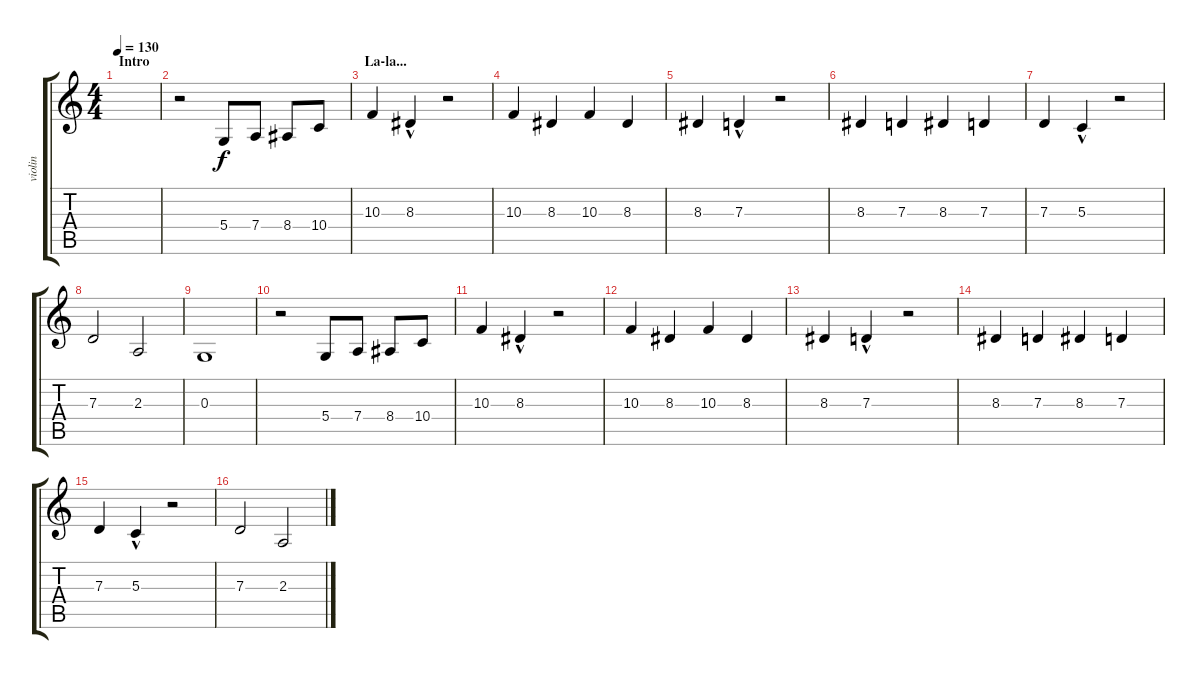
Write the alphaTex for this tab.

\track ("violin" "violin") {instrument stringensemble1}
\staff {score tabs}
\tuning (E4 B3 G3 D3 A2 E2) {hide}
\ts (4 4)
\section ("" "Intro")
\tempo 130
\clef g2
\ks c
|
r.2 5.4.8 7.4.8 8.4.8 10.4.8 |
\section ("" "La-la...")
10.3.4 8.3{hac}.4 r.2 |
10.3.4 8.3.4 10.3.4 8.3.4 |
8.3.4 7.3{hac}.4 r.2 |
8.3.4 7.3.4 8.3.4 7.3.4 |
7.3.4 5.3{hac}.4 r.2 |
7.3.2 2.3.2 |
0.3.1 |
r.2 5.4.8 7.4.8 8.4.8 10.4.8 |
10.3.4 8.3{hac}.4 r.2 |
10.3.4 8.3.4 10.3.4 8.3.4 |
8.3.4 7.3{hac}.4 r.2 |
8.3.4 7.3.4 8.3.4 7.3.4 |
7.3.4 5.3{hac}.4 r.2 |
7.3.2 2.3.2
